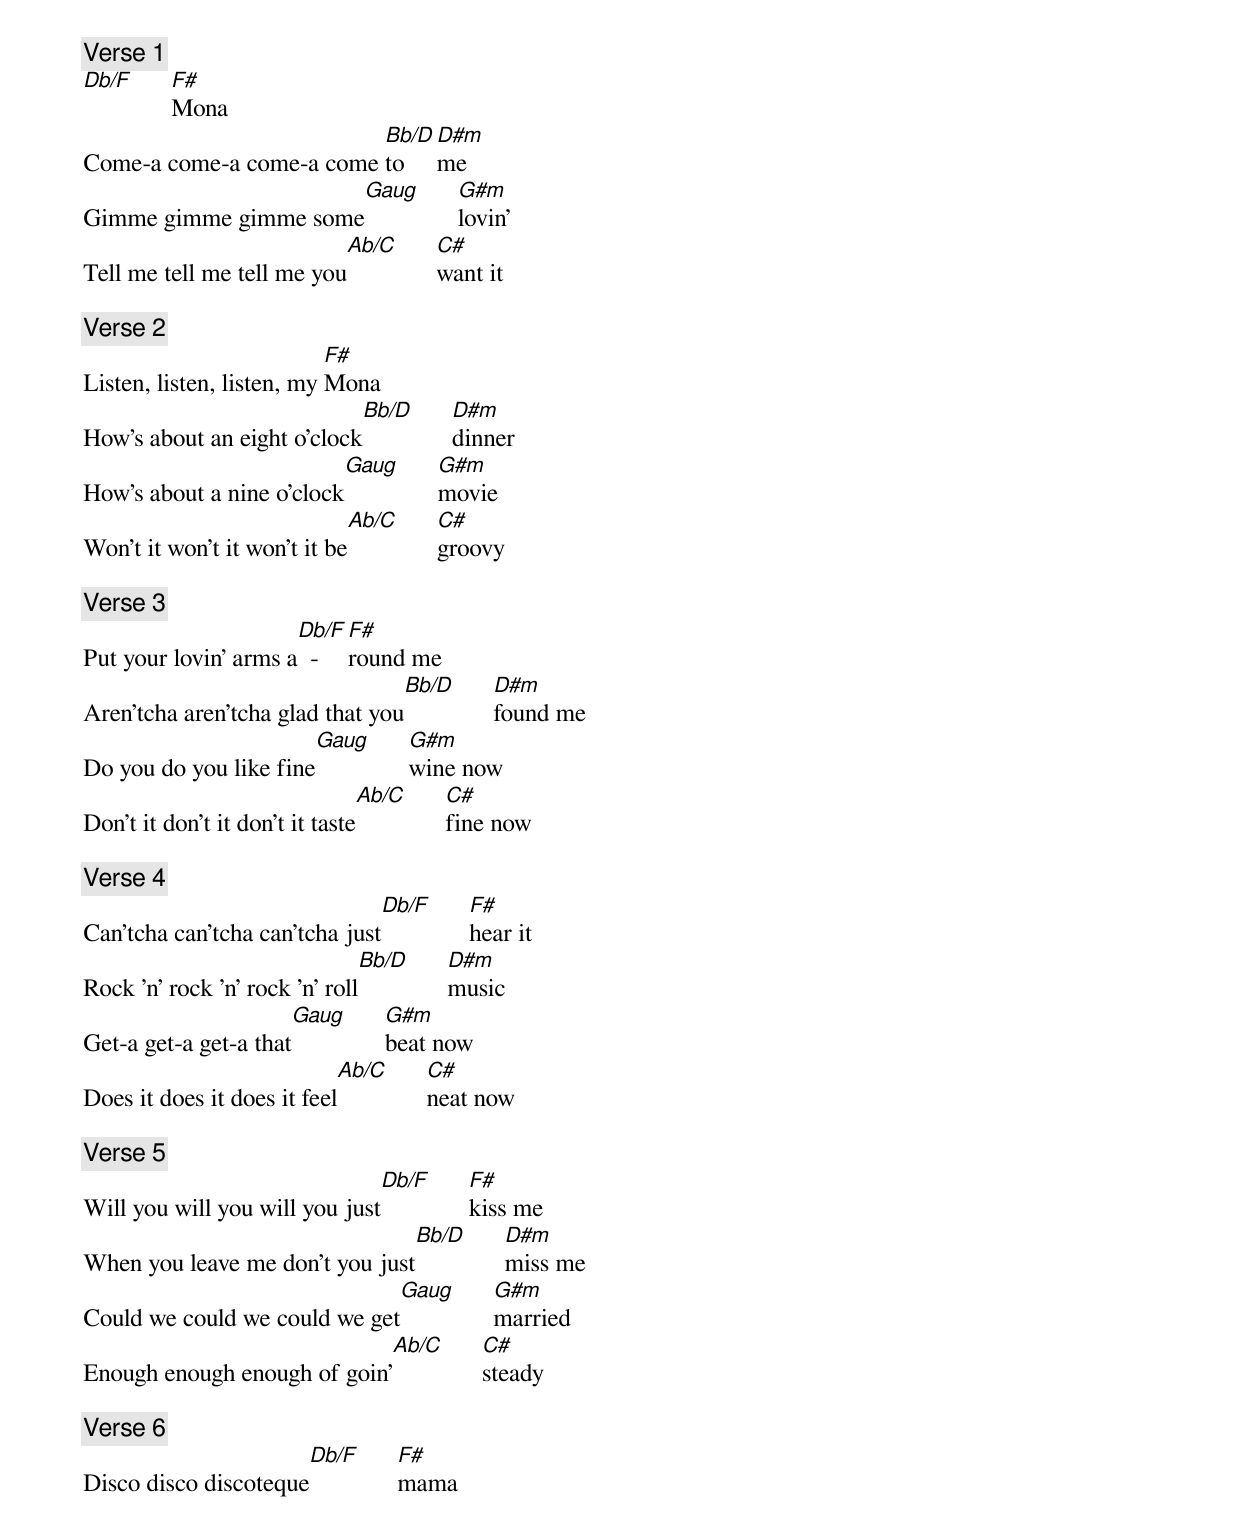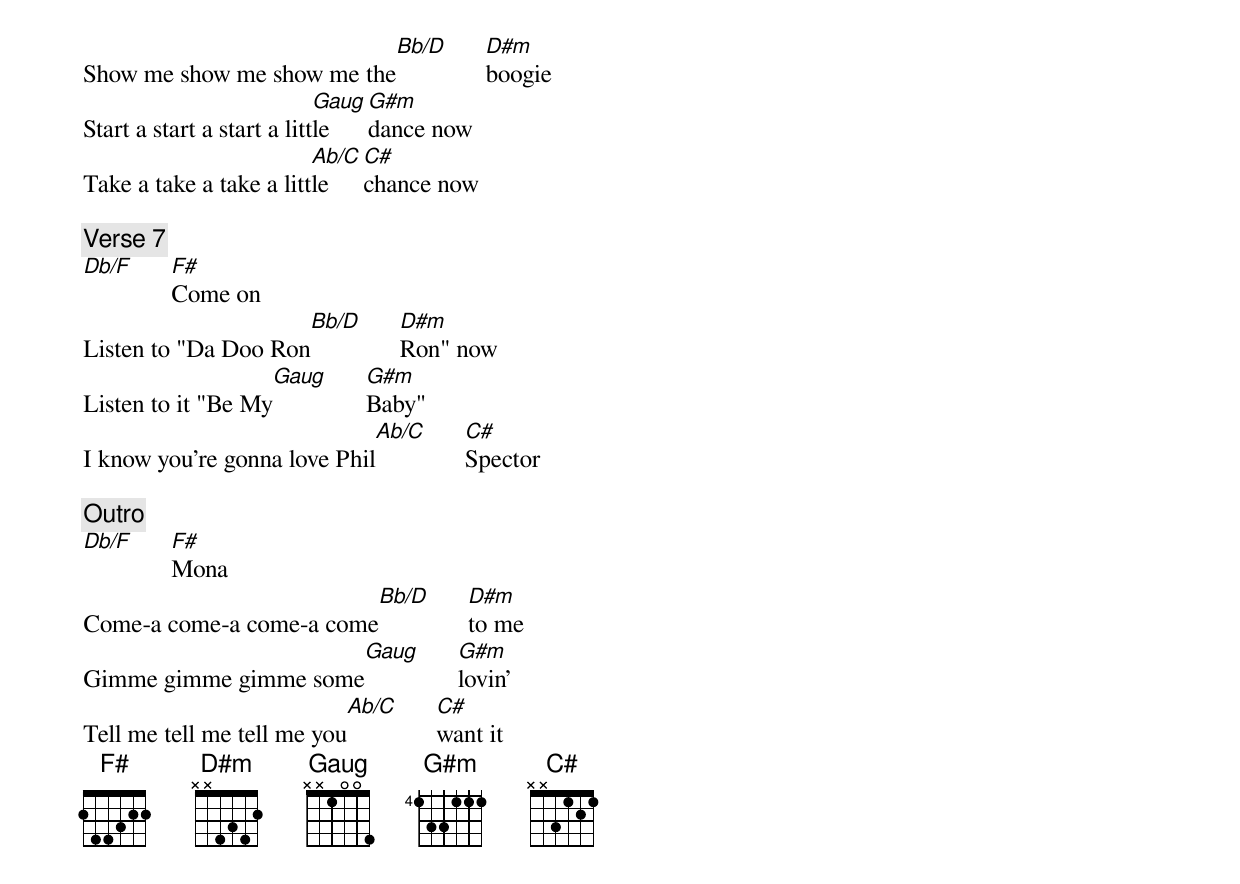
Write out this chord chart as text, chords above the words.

[Verse 1]
Db/F  F#
      Mona
                          Bb/D  D#m
Come-a come-a come-a come to    me
                      Gaug  G#m
Gimme gimme gimme some      lovin'
                           Ab/C  C#
Tell me tell me tell me you      want it

[Verse 2]
                           F#
Listen, listen, listen, my Mona
                            Bb/D  D#m
How's about an eight o'clock      dinner
                          Gaug  G#m
How's about a nine o'clock      movie
                             Ab/C  C#
Won't it won't it won't it be      groovy

[Verse 3]
                      Db/F F#
Put your lovin' arms a  -  round me
                                 Bb/D  D#m
Aren'tcha aren'tcha glad that you      found me
                       Gaug  G#m
Do you do you like fine      wine now
                                Ab/C  C#
Don't it don't it don't it taste      fine now

[Verse 4]
                               Db/F  F#
Can'tcha can'tcha can'tcha just      hear it
                               Bb/D  D#m
Rock 'n' rock 'n' rock 'n' roll      music
                      Gaug  G#m
Get-a get-a get-a that      beat now
                            Ab/C  C#
Does it does it does it feel      neat now

[Verse 5]
                               Db/F  F#
Will you will you will you just      kiss me
                                Bb/D  D#m
When you leave me don't you just      miss me
                              Gaug  G#m
Could we could we could we get      married
                             Ab/C  C#
Enough enough enough of goin'      steady

[Verse 6]
                      Db/F  F#
Disco disco discoteque      mama
                           Bb/D  D#m
Show me show me show me the      boogie
                            Gaug  G#m
Start a start a start a little    dance now
                         Ab/C  C#
Take a take a take a little    chance now

[Verse 7]
Db/F  F#
      Come on
                     Bb/D  D#m
Listen to "Da Doo Ron      Ron" now
                   Gaug  G#m
Listen to it "Be My      Baby"
                             Ab/C  C#
I know you're gonna love Phil      Spector

[Outro]
Db/F  F#
      Mona
                         Bb/D  D#m
Come-a come-a come-a come      to me
                      Gaug  G#m
Gimme gimme gimme some      lovin'
                           Ab/C  C#
Tell me tell me tell me you      want it
